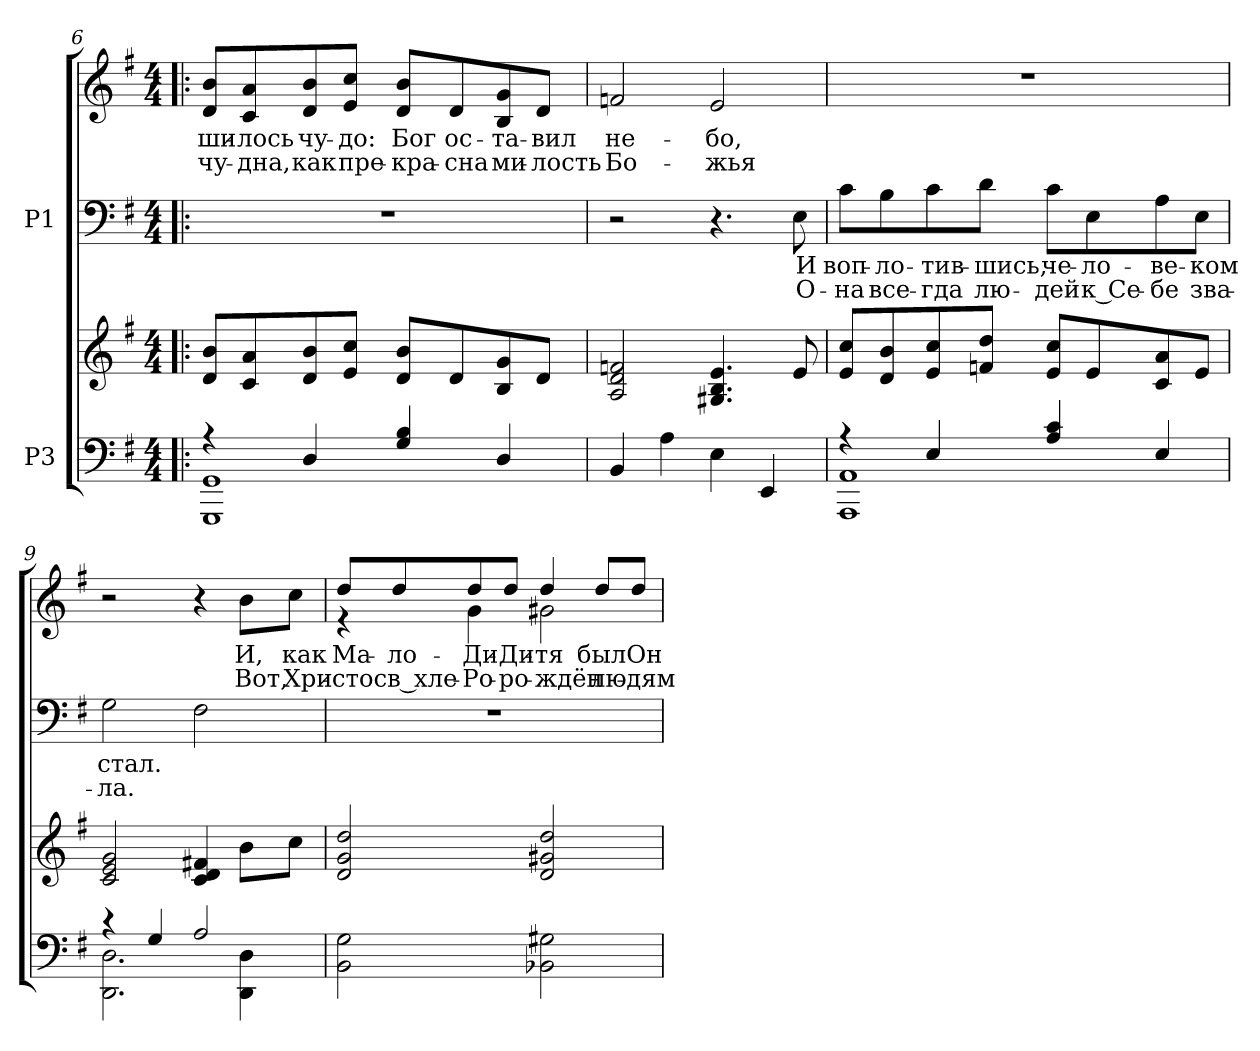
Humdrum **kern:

**kern	**kern	**kern	**text	**text	**kern	**text	**text
*part2	*part2	*part1	*part1	*part1	*part1	*part1	*part1
*staff4	*staff3	*staff2	*staff2	*staff2	*staff1	*staff1	*staff1
*I"P3	*	*I"P1	*	*	*	*	*
*clefF4	*clefG2	*clefF4	*	*	*clefG2	*	*
*k[f#]	*k[f#]	*k[f#]	*	*	*k[f#]	*	*
*G:	*G:	*G:	*	*	*G:	*	*
*M4/4	*M4/4	*M4/4	*	*	*M4/4	*	*
=6!|:	=6!|:	=6!|:	=6!|:	=6!|:	=6!|:	=6!|:	=6!|:
*^	*	*	*	*	*	*	*
!	!	!	!	!	!	!	!LO:LY:b:color=#000000	!LO:LY:b:color=#000000
4r	1GGGi 1GGi	8di/ 8biL	1r	.	.	8di/ 8biL	-ши-	чу-
!	!	!	!	!	!	!	!LO:LY:b:color=#000000	!LO:LY:b:color=#000000
.	.	8ci/ 8ai	.	.	.	8ci/ 8ai	-лось	-дна,
!	!	!	!	!	!	!	!LO:LY:b:color=#000000	!LO:LY:b:color=#000000
4Di/	.	8di/ 8bi	.	.	.	8di/ 8bi	чу-	как
!	!	!	!	!	!	!	!LO:LY:b:color=#000000	!LO:LY:b:color=#000000
.	.	8ei/ 8cciJ	.	.	.	8ei/ 8cciJ	-до:	пре-
!	!	!	!	!	!	!	!LO:LY:b:color=#000000	!LO:LY:b:color=#000000
4Gi/ 4Bi	.	8di/ 8biL	.	.	.	8di/ 8biL	Бог	-кра-
!	!	!	!	!	!	!	!LO:LY:b:color=#000000	!LO:LY:b:color=#000000
.	.	8di/	.	.	.	8di/	ос-	-сна
!	!	!	!	!	!	!	!LO:LY:b:color=#000000	!LO:LY:b:color=#000000
4Di/	.	8Bi/ 8gi	.	.	.	8Bi/ 8gi	-та-	ми-
!	!	!	!	!	!	!	!LO:LY:b:color=#000000	!LO:LY:b:color=#000000
.	.	8di/J	.	.	.	8di/J	-вил	-лость
*v	*v	*	*	*	*	*	*	*
=7	=7	=7	=7	=7	=7	=7	=7
!	!	!	!	!	!	!LO:LY:b:color=#000000	!LO:LY:b:color=#000000
4BBi/	2Ai/ 2di 2fni	2r	.	.	2fni/	не-	Бо-
4Ai\	.	.	.	.	.	.	.
!	!	!	!	!	!	!LO:LY:b:color=#000000	!LO:LY:b:color=#000000
4Ei\	4.G#Xi/ 4.Bi 4.ei	4.r	.	.	2ei/	-бо,	-жья
4EEi/	.	.	.	.	.	.	.
!	!	!	!LO:LY:a:color=#000000	!LO:LY:a:color=#000000	!	!	!
.	8ei/	8Ei\	И	О-	.	.	.
!!LO:LB:g=z
=8	=8	=8	=8	=8	=8	=8	=8
*^	*	*	*	*	*	*	*
!	!	!	!	!LO:LY:a:color=#000000	!LO:LY:a:color=#000000	!	!	!
4r	1AAAi 1AAi	8ei/ 8cciL	8ci\L	воп-	-на	1r	.	.
!	!	!	!	!LO:LY:a:color=#000000	!LO:LY:a:color=#000000	!	!	!
.	.	8di/ 8bi	8Bi\	-ло-	все-	.	.	.
!	!	!	!	!LO:LY:a:color=#000000	!LO:LY:a:color=#000000	!	!	!
4Ei/	.	8ei/ 8cci	8ci\	-тив-	-гда	.	.	.
!	!	!	!	!LO:LY:a:color=#000000	!LO:LY:a:color=#000000	!	!	!
.	.	8fni/ 8ddiJ	8di\J	-шись,	лю-	.	.	.
!	!	!	!	!LO:LY:a:color=#000000	!LO:LY:a:color=#000000	!	!	!
4Ai/ 4ci	.	8ei/ 8cciL	8ci\L	че-	-дей	.	.	.
!	!	!	!	!LO:LY:a:color=#000000	!LO:LY:a:color=#000000	!	!	!
.	.	8ei/	8Ei\	-ло-	к Се-	.	.	.
!	!	!	!	!LO:LY:a:color=#000000	!LO:LY:a:color=#000000	!	!	!
4Ei/	.	8ci/ 8ai	8Ai\	-ве-	-бе	.	.	.
!	!	!	!	!LO:LY:a:color=#000000	!LO:LY:a:color=#000000	!	!	!
.	.	8ei/J	8Ei\J	-ком	зва-	.	.	.
=9	=9	=9	=9	=9	=9	=9	=9	=9
!	!	!	!	!LO:LY:a:color=#000000	!LO:LY:a:color=#000000	!	!	!
4r	2.DDi\ 2.Di	2ci/ 2ei 2gi	2Gi\	стал.	-ла.	2r	.	.
4Gi/	.	.	.	.	.	.	.	.
2Ai/	.	4ci/ 4di 4f#Xi	2F#i\	.	.	4r	.	.
!	!	!	!	!	!	!	!LO:LY:b:color=#000000	!LO:LY:b:color=#000000
.	4DDi\ 4Di	8bi\L	.	.	.	8bi\L	И,	Вот,
!	!	!	!	!	!	!	!LO:LY:b:color=#000000	!LO:LY:b:color=#000000
.	.	8cci\J	.	.	.	8cci\J	как	Хри-
*v	*v	*	*	*	*	*	*	*
=10	=10	=10	=10	=10	=10	=10	=10
!	!	!	!	!	!	!LO:LY:b:color=#000000	!LO:LY:b:color=#000000
*	*	*	*	*	*^	*	*
2BBi\ 2Gi	2di/ 2gi 2ddi	1r	.	.	8ddi/L	4r	Ма-	-стос
!	!	!	!	!	!	!	!LO:LY:b:color=#000000	!LO:LY:b:color=#000000
.	.	.	.	.	8ddi/	.	-ло-	в хле-
!	!	!	!	!	!	!	!LO:LY:b:color=#000000	!LO:LY:b:color=#000000
!	!	!	!	!	!	!	!LO:LY:b:color=#000000	!LO:LY:b:color=#000000
.	.	.	.	.	8ddi/	4gi\	Ди-	Ро-
!	!	!	!	!	!	!	!LO:LY:b:color=#000000	!LO:LY:b:color=#000000
.	.	.	.	.	8ddi/J	.	Ди-	ро-
!	!	!	!	!	!	!	!LO:LY:b:color=#000000	!LO:LY:b:color=#000000
!	!	!	!	!	!	!	!LO:LY:b:color=#000000	!LO:LY:b:color=#000000
2BB-Xi\ 2G#Xi	2di/ 2g#Xi 2ddi	.	.	.	4ddi/	2g#Xi\	-тя	-ждён
!	!	!	!	!	!	!	!LO:LY:b:color=#000000	!LO:LY:b:color=#000000
.	.	.	.	.	8ddi/L	.	был	лю-
!	!	!	!	!	!	!	!LO:LY:b:color=#000000	!LO:LY:b:color=#000000
.	.	.	.	.	8ddi/J	.	Он	-дям
*	*	*	*	*	*v	*v	*	*
=	=	=	=	=	=	=	=
*-	*-	*-	*-	*-	*-	*-	*-
